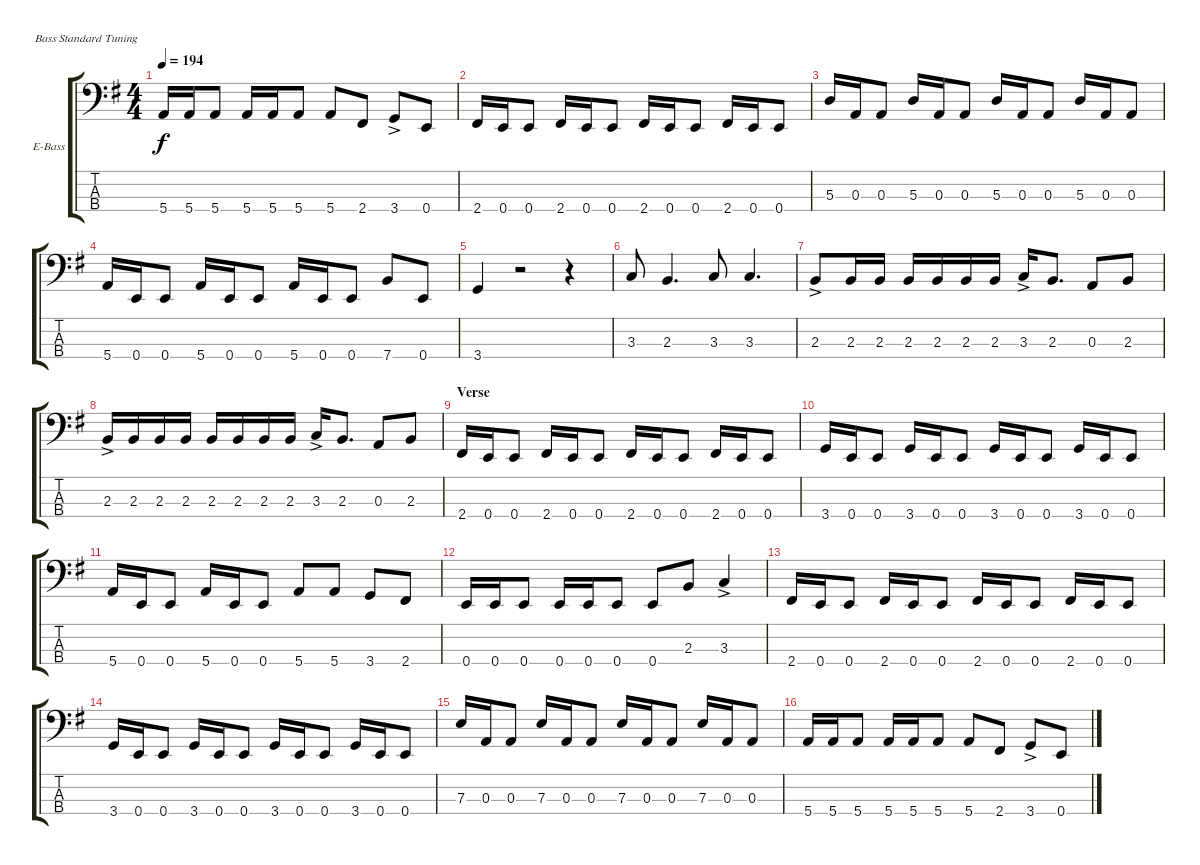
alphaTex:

\bracketExtendMode groupsimilarinstruments
\firstSystemTrackNameOrientation horizontal
\otherSystemsTrackNameOrientation horizontal
\track ("Bass" "E-Bass") {instrument electricbasspick}
\staff {score tabs}
\tuning (G2 D2 A1 E1)
\ts (4 4)
\tempo 194
\clef f4
\scale
1.05549
\ks g
5.4.16{dy f} 5.4.16 5.4.8 5.4.16 5.4.16 5.4.8 5.4.8 2.4.8 3.4{ac}.8 0.4.8 |
\scale
0.944515 2.4.16 0.4.16 0.4.8 2.4.16 0.4.16 0.4.8 2.4.16 0.4.16 0.4.8 2.4.16 0.4.16 0.4.8 |
\scale
1.05549 5.3.16 0.3.16 0.3.8 5.3.16 0.3.16 0.3.8 5.3.16 0.3.16 0.3.8 5.3.16 0.3.16 0.3.8 |
\scale
0.944515 5.4.16 0.4.16 0.4.8 5.4.16 0.4.16 0.4.8 5.4.16 0.4.16 0.4.8 7.4.8 0.4.8 |
\scale
1.05549 3.4.4 r.2 r.4 |
\scale
0.944515 3.3.8 2.3.4{d} 3.3.8 3.3.4{d} |
\scale
1.05549 2.3{ac}.8 2.3.16 2.3.16 2.3.16 2.3.16 2.3.16 2.3.16 3.3{ac}.16 2.3.8{d} 0.3.8 2.3.8 |
\scale
0.944515 2.3{ac}.16 2.3.16 2.3.16 2.3.16 2.3.16 2.3.16 2.3.16 2.3.16 3.3{ac}.16 2.3.8{d} 0.3.8 2.3.8 |
\section ("" "Verse")
\scale
1.05549 2.4.16 0.4.16 0.4.8 2.4.16 0.4.16 0.4.8 2.4.16 0.4.16 0.4.8 2.4.16 0.4.16 0.4.8 |
\scale
0.944515 3.4.16 0.4.16 0.4.8 3.4.16 0.4.16 0.4.8 3.4.16 0.4.16 0.4.8 3.4.16 0.4.16 0.4.8 |
\scale
1.05549 5.4.16 0.4.16 0.4.8 5.4.16 0.4.16 0.4.8 5.4.8 5.4.8 3.4.8 2.4.8 |
\scale
0.944515 0.4.16 0.4.16 0.4.8 0.4.16 0.4.16 0.4.8 0.4.8 2.3.8 3.3{ac}.4 |
\scale
1.05549 2.4.16 0.4.16 0.4.8 2.4.16 0.4.16 0.4.8 2.4.16 0.4.16 0.4.8 2.4.16 0.4.16 0.4.8 |
\scale
0.944515 3.4.16 0.4.16 0.4.8 3.4.16 0.4.16 0.4.8 3.4.16 0.4.16 0.4.8 3.4.16 0.4.16 0.4.8 |
\scale
1.05549 7.3.16 0.3.16 0.3.8 7.3.16 0.3.16 0.3.8 7.3.16 0.3.16 0.3.8 7.3.16 0.3.16 0.3.8 |
\scale
0.944515 5.4.16 5.4.16 5.4.8 5.4.16 5.4.16 5.4.8 5.4.8 2.4.8 3.4{ac}.8 0.4.8
